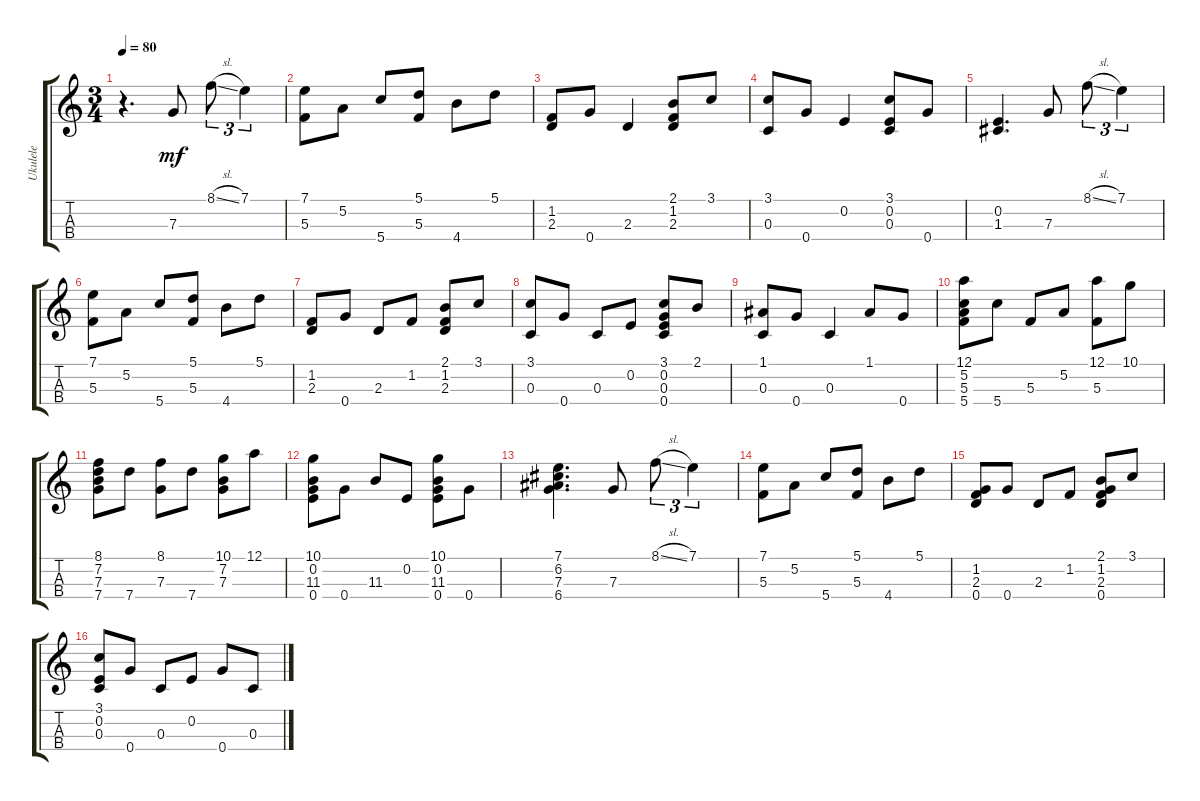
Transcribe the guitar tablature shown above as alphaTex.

\track ("Ukulele" "Ukulele") {instrument shamisen}
\staff {score tabs}
\tuning (A4 E4 C4 G4) {hide}
\ts (3 4)
\tempo 80
\clef g2
\ks c
r.4{d dy mf instrument shamisen} 7.3.8 8.1{sl}.8{tu (3 2)} 7.1.4{tu (3 2)} |
(7.1 5.3).8 5.2.8 5.4.8 (5.1 5.3).8 4.4.8 5.1.8 |
(1.2 2.3).8 0.4.8 2.3.4 (2.1 1.2 2.3).8 3.1.8 |
(3.1 0.3).8 0.4.8 0.2.4 (3.1 0.2 0.3).8 0.4.8 |
(0.2 1.3).4{d} 7.3.8 8.1{sl}.8{tu (3 2)} 7.1.4{tu (3 2)} |
(7.1 5.3).8 5.2.8 5.4.8 (5.1 5.3).8 4.4.8 5.1.8 |
(1.2 2.3).8 0.4.8 2.3.8 1.2.8 (2.1 1.2 2.3).8 3.1.8 |
(3.1 0.3).8 0.4.8 0.3.8 0.2.8 (3.1 0.2 0.3 0.4).8 2.1.8 |
(1.1 0.3).8 0.4.8 0.3.4 1.1.8 0.4.8 |
(12.1 5.2 5.3 5.4).8 5.4.8 5.3.8 5.2.8 (12.1 5.3).8 10.1.8 |
(8.1 7.2 7.3 7.4).8 7.4.8 (8.1 7.3).8 7.4.8 (10.1 7.2 7.3).8 12.1.8 |
(10.1 0.2 11.3 0.4).8 0.4.8 11.3.8 0.2.8 (10.1 0.2 11.3 0.4).8 0.4.8 |
(7.1 6.2 7.3 6.4).4{d} 7.3.8 8.1{sl}.8{tu (3 2)} 7.1.4{tu (3 2)} |
(7.1 5.3).8 5.2.8 5.4.8 (5.1 5.3).8 4.4.8 5.1.8 |
(1.2 2.3 0.4).8 0.4.8 2.3.8 1.2.8 (2.1 1.2 2.3 0.4).8 3.1.8 |
(3.1 0.2 0.3).8 0.4.8 0.3.8 0.2.8 0.4.8 0.3.8
